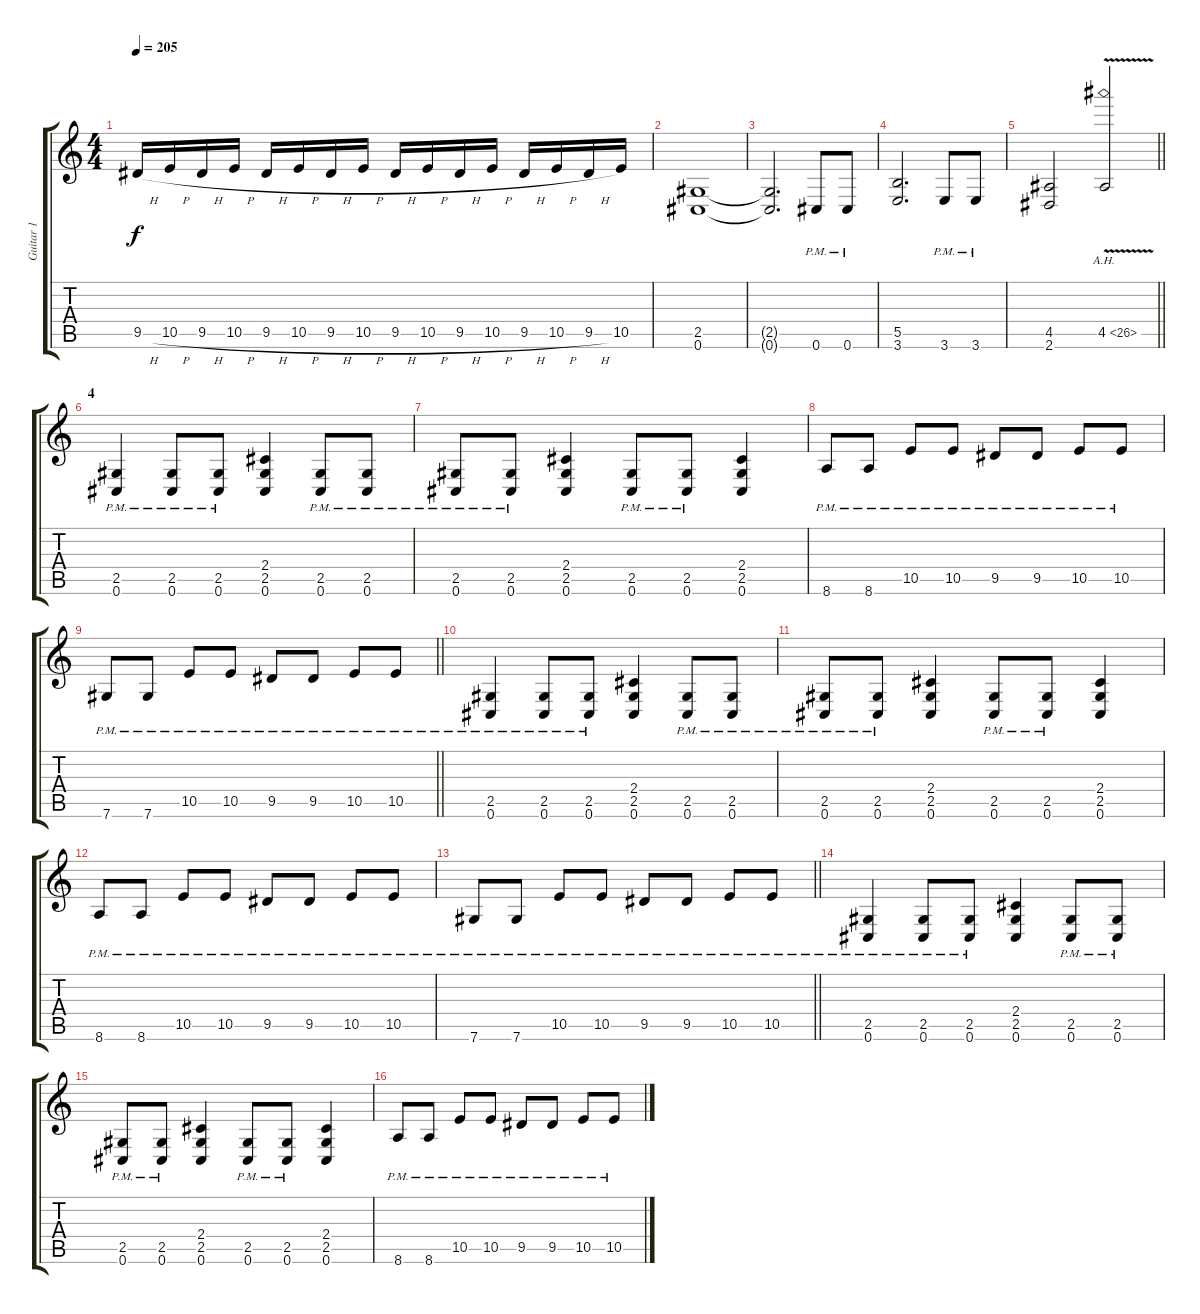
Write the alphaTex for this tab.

\track ("Guitar 1" "Guitar 1") {instrument distortionguitar}
\staff {score tabs}
\tuning (Db4 Ab3 E3 B2 Gb2 Db2) {hide}
\ts (4 4)
\tempo 205
\clef g2
\ks c
9.5{h}.16{dy f} 10.5{h}.16 9.5{h}.16 10.5{h}.16 9.5{h}.16 10.5{h}.16 9.5{h}.16 10.5{h}.16 9.5{h}.16 10.5{h}.16 9.5{h}.16 10.5{h}.16 9.5{h}.16 10.5{h}.16 9.5{h}.16 10.5.16 |
(2.5 0.6).1 |
(2.5{t} 0.6{t}).2{d} 0.6{pm}.8 0.6{pm}.8 |
(5.5 3.6).2{d} 3.6{pm}.8 3.6{pm}.8 |
\barLineRight lightlight
(4.5 2.6).2 4.5{ah 22 v}.2 |
\section ("" "4")
(2.5{pm} 0.6{pm}).4 (2.5{pm} 0.6{pm}).8 (2.5{pm} 0.6{pm}).8 (2.4 2.5 0.6).4 (2.5{pm} 0.6{pm}).8 (2.5{pm} 0.6{pm}).8 |
(2.5{pm} 0.6{pm}).8 (2.5{pm} 0.6{pm}).8 (2.4 2.5 0.6).4 (2.5{pm} 0.6{pm}).8 (2.5{pm} 0.6{pm}).8 (2.4 2.5 0.6).4 |
8.6{pm}.8 8.6{pm}.8 10.5{pm}.8 10.5{pm}.8 9.5{pm}.8 9.5{pm}.8 10.5{pm}.8 10.5{pm}.8 |
\barLineRight lightlight
7.6{pm}.8 7.6{pm}.8 10.5{pm}.8 10.5{pm}.8 9.5{pm}.8 9.5{pm}.8 10.5{pm}.8 10.5{pm}.8 |
(2.5{pm} 0.6{pm}).4 (2.5{pm} 0.6{pm}).8 (2.5{pm} 0.6{pm}).8 (2.4 2.5 0.6).4 (2.5{pm} 0.6{pm}).8 (2.5{pm} 0.6{pm}).8 |
(2.5{pm} 0.6{pm}).8 (2.5{pm} 0.6{pm}).8 (2.4 2.5 0.6).4 (2.5{pm} 0.6{pm}).8 (2.5{pm} 0.6{pm}).8 (2.4 2.5 0.6).4 |
8.6{pm}.8 8.6{pm}.8 10.5{pm}.8 10.5{pm}.8 9.5{pm}.8 9.5{pm}.8 10.5{pm}.8 10.5{pm}.8 |
\barLineRight lightlight
7.6{pm}.8 7.6{pm}.8 10.5{pm}.8 10.5{pm}.8 9.5{pm}.8 9.5{pm}.8 10.5{pm}.8 10.5{pm}.8 |
(2.5{pm} 0.6{pm}).4 (2.5{pm} 0.6{pm}).8 (2.5{pm} 0.6{pm}).8 (2.4 2.5 0.6).4 (2.5{pm} 0.6{pm}).8 (2.5{pm} 0.6{pm}).8 |
(2.5{pm} 0.6{pm}).8 (2.5{pm} 0.6{pm}).8 (2.4 2.5 0.6).4 (2.5{pm} 0.6{pm}).8 (2.5{pm} 0.6{pm}).8 (2.4 2.5 0.6).4 |
8.6{pm}.8 8.6{pm}.8 10.5{pm}.8 10.5{pm}.8 9.5{pm}.8 9.5{pm}.8 10.5{pm}.8 10.5{pm}.8
